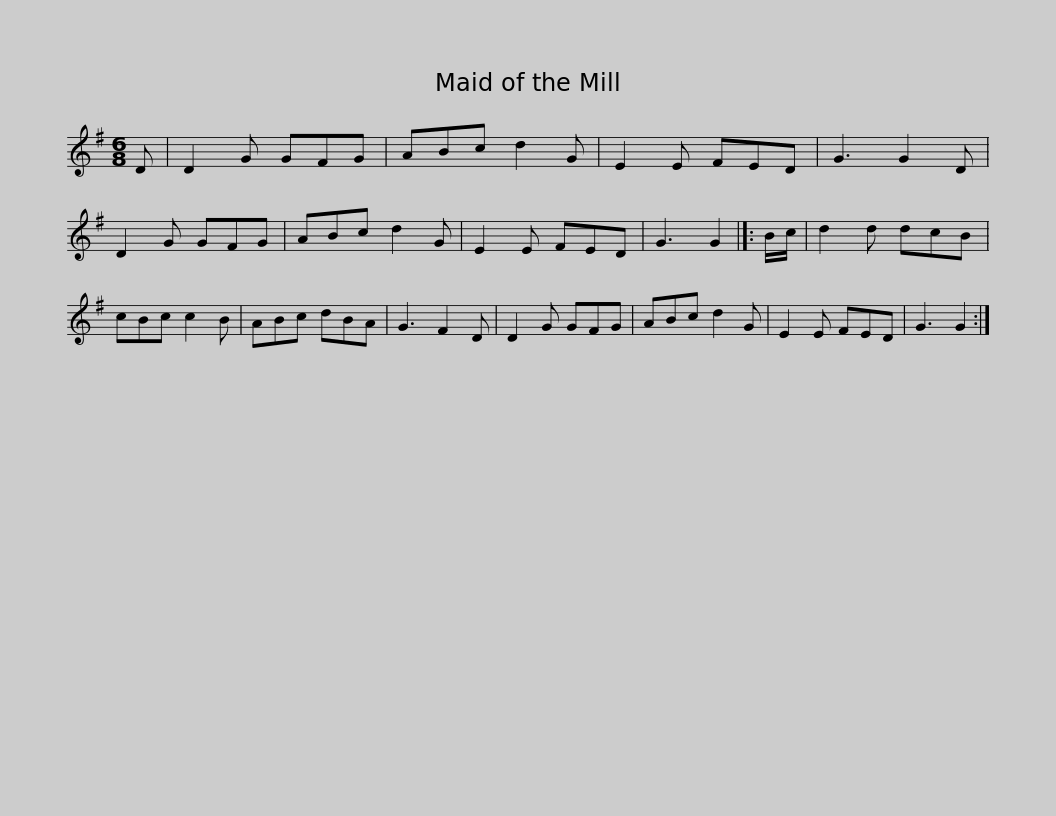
X:1
L:1/8
M:6/8
I:linebreak $
K:G
V:1 treble
V:1
 D | D2 G GFG | ABc d2 G | E2 E FED | G3 G2 D | %5
 D2 G GFG | ABc d2 G | E2 E FED | G3 G2 |]:$ B/c/ | %10
 d2 d dcB | cBc c2 B | ABc dBA | G3 F2 D | D2 G GFG | %15
 ABc d2 G | E2 E FED | G3 G2 :| %18
